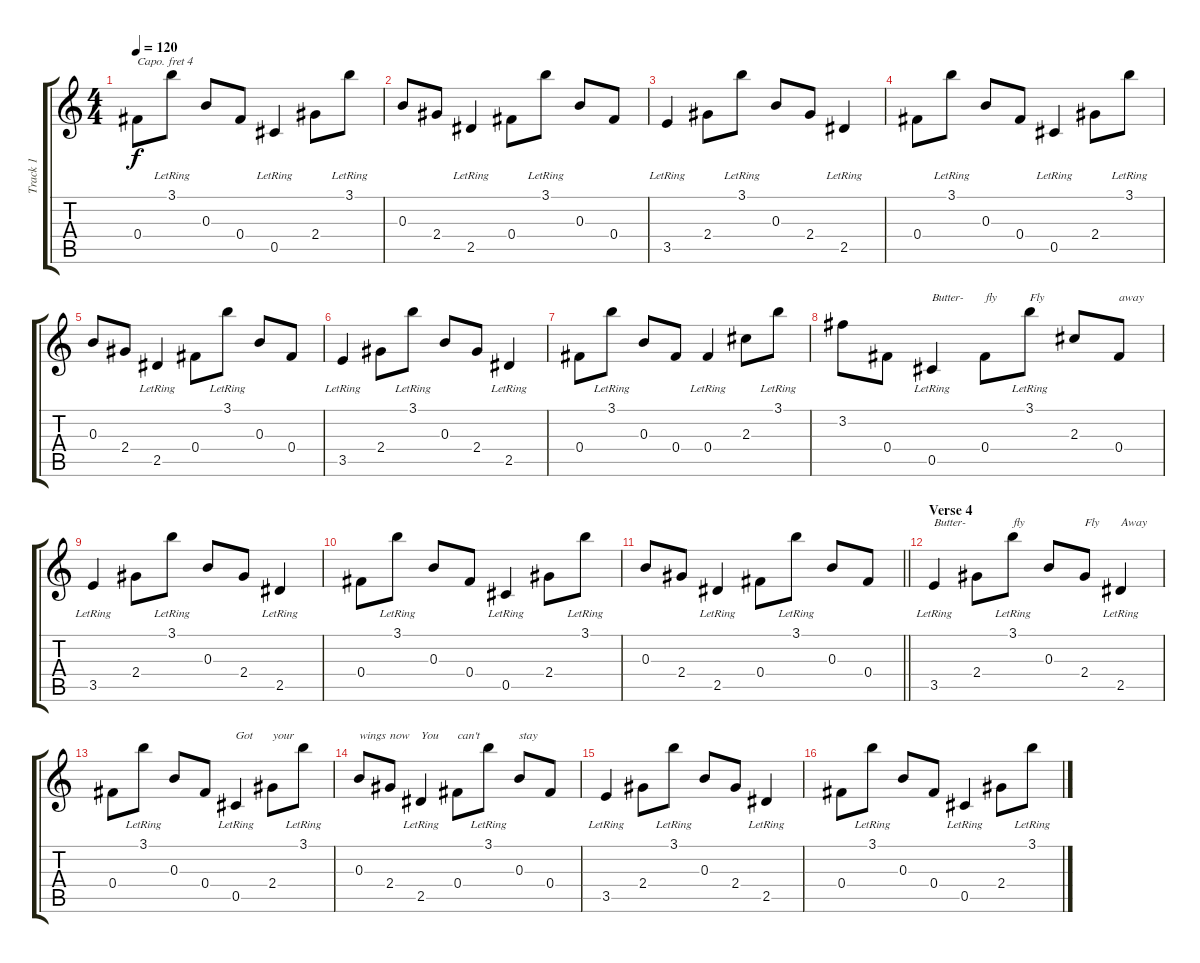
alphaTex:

\track ("Track 1" "Track 1") {instrument acousticguitarsteel}
\staff {score tabs}
\capo 4
\tuning (E4 B3 G3 D3 A2 E2) {hide}
\ts (4 4)
\tempo 120
\clef g2
\ks c
0.4.8{dy f} 3.1{lr}.8 0.3.8 0.4.8 0.5{lr}.4 2.4.8 3.1{lr}.8 |
0.3.8 2.4.8 2.5{lr}.4 0.4.8 3.1{lr}.8 0.3.8 0.4.8 |
3.5{lr}.4 2.4.8 3.1{lr}.8 0.3.8 2.4.8 2.5{lr}.4 |
0.4.8 3.1{lr}.8 0.3.8 0.4.8 0.5{lr}.4 2.4.8 3.1{lr}.8 |
0.3.8 2.4.8 2.5{lr}.4 0.4.8 3.1{lr}.8 0.3.8 0.4.8 |
3.5{lr}.4 2.4.8 3.1{lr}.8 0.3.8 2.4.8 2.5{lr}.4 |
0.4.8 3.1{lr}.8 0.3.8 0.4.8 0.4{lr}.4 2.3.8 3.1{lr}.8 |
3.2.8 0.4.8 0.5{lr}.4{txt "Butter-"} 0.4.8{txt "fly"} 3.1{lr}.8{txt "Fly"} 2.3.8 0.4.8{txt "away"} |
3.5{lr}.4 2.4.8 3.1{lr}.8 0.3.8 2.4.8 2.5{lr}.4 |
0.4.8 3.1{lr}.8 0.3.8 0.4.8 0.5{lr}.4 2.4.8 3.1{lr}.8 |
\barLineRight lightlight
0.3.8 2.4.8 2.5{lr}.4 0.4.8 3.1{lr}.8 0.3.8 0.4.8 |
\section ("" "Verse 4")
3.5{lr}.4{txt "Butter-"} 2.4.8 3.1{lr}.8{txt "fly"} 0.3.8 2.4.8{txt "Fly"} 2.5{lr}.4{txt "Away"} |
0.4.8 3.1{lr}.8 0.3.8 0.4.8 0.5{lr}.4{txt "Got"} 2.4.8{txt "your"} 3.1{lr}.8 |
0.3.8{txt "wings"} 2.4.8{txt "now"} 2.5{lr}.4{txt "You"} 0.4.8{txt "can't"} 3.1{lr}.8 0.3.8{txt "stay"} 0.4.8 |
3.5{lr}.4 2.4.8 3.1{lr}.8 0.3.8 2.4.8 2.5{lr}.4 |
0.4.8 3.1{lr}.8 0.3.8 0.4.8 0.5{lr}.4 2.4.8 3.1{lr}.8
